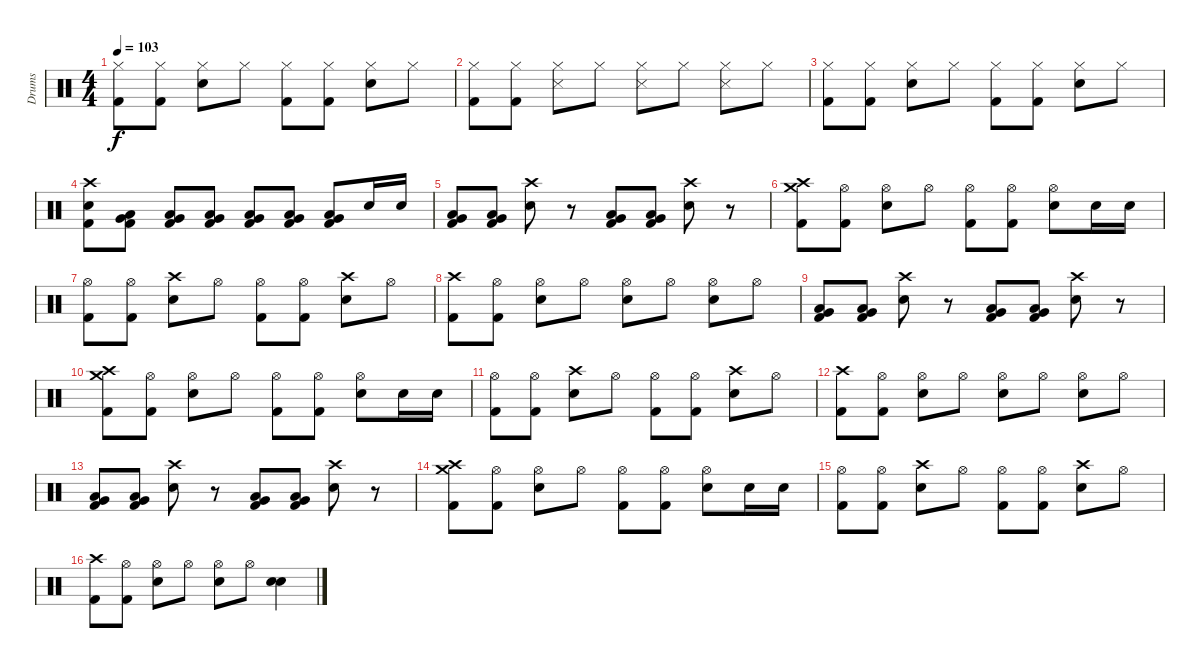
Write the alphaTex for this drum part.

\track ("Drums" "Drums") {instrument percussion}
\staff {score}
\articulation defaults
\ts (4 4)
\tempo 103
\clef neutral
\ks c
("Hi-Hat (closed)" "Kick (hit) 2").8{dy f} ("Hi-Hat (closed)" "Kick (hit) 2").8 ("Hi-Hat (closed)" "Snare (hit) 2").8 "Hi-Hat (closed)".8 ("Hi-Hat (closed)" "Kick (hit) 2").8 ("Hi-Hat (closed)" "Kick (hit) 2").8 ("Hi-Hat (closed)" "Snare (hit) 2").8 "Hi-Hat (closed)".8 |
("Hi-Hat (closed)" "Kick (hit) 2").8 ("Hi-Hat (closed)" "Kick (hit) 2").8 ("Hi-Hat (closed)" "Snare (side stick) 3").8 "Hi-Hat (closed)".8 ("Hi-Hat (closed)" "Snare (side stick) 3").8 "Hi-Hat (closed)".8 ("Hi-Hat (closed)" "Snare (side stick) 3").8 "Hi-Hat (closed)".8 |
("Hi-Hat (closed)" "Kick (hit) 2").8 ("Hi-Hat (closed)" "Kick (hit) 2").8 ("Hi-Hat (closed)" "Snare (hit) 2").8 "Hi-Hat (closed)".8 ("Hi-Hat (closed)" "Kick (hit) 2").8 ("Hi-Hat (closed)" "Kick (hit) 2").8 ("Hi-Hat (closed)" "Snare (hit) 2").8 "Hi-Hat (closed)".8 |
("Crash high (hit)" "Snare (hit) 2" "Kick (hit) 2").8 ("Low Tom (hit)" "Very Low Tom (hit)" "Kick (hit) 2").8 ("Low Tom (hit)" "Very Low Tom (hit)" "Kick (hit) 2").8 ("Low Tom (hit)" "Very Low Tom (hit)" "Kick (hit) 2").8 ("Low Tom (hit)" "Very Low Tom (hit)" "Kick (hit) 2").8 ("Low Tom (hit)" "Very Low Tom (hit)" "Kick (hit) 2").8 ("Low Tom (hit)" "Very Low Tom (hit)" "Kick (hit) 2").8 "Snare (hit) 2".16 "Snare (hit) 2".16 |
("Low Tom (hit)" "Very Low Tom (hit)" "Kick (hit) 2").8 ("Low Tom (hit)" "Very Low Tom (hit)" "Kick (hit) 2").8 ("Crash high (hit)" "Snare (hit) 2").8 r.8 ("Low Tom (hit)" "Very Low Tom (hit)" "Kick (hit) 2").8 ("Low Tom (hit)" "Very Low Tom (hit)" "Kick (hit) 2").8 ("Crash high (hit)" "Snare (hit) 2").8 r.8 |
("Crash medium (hit)" "Crash high (hit)" "Kick (hit) 2").8 ("Hi-Hat (open)" "Kick (hit) 2").8 ("Hi-Hat (open)" "Snare (hit) 2").8 "Hi-Hat (open)".8 ("Hi-Hat (open)" "Kick (hit) 2").8 ("Hi-Hat (open)" "Kick (hit) 2").8 ("Hi-Hat (open)" "Snare (hit) 2").8 "Snare (hit) 2".16 "Snare (hit) 2".16 |
("Hi-Hat (open)" "Kick (hit) 2").8 ("Hi-Hat (open)" "Kick (hit) 2").8 ("Crash high (hit)" "Snare (hit) 2").8 "Hi-Hat (open)".8 ("Hi-Hat (open)" "Kick (hit) 2").8 ("Hi-Hat (open)" "Kick (hit) 2").8 ("Crash high (hit)" "Snare (hit) 2").8 "Hi-Hat (open)".8 |
("Crash high (hit)" "Kick (hit) 2").8 ("Hi-Hat (open)" "Kick (hit) 2").8 ("Hi-Hat (open)" "Snare (hit) 2").8 "Hi-Hat (open)".8 ("Hi-Hat (open)" "Snare (hit) 2").8 "Hi-Hat (open)".8 ("Hi-Hat (open)" "Snare (hit) 2").8 "Hi-Hat (open)".8 |
("Low Tom (hit)" "Very Low Tom (hit)" "Kick (hit) 2").8 ("Low Tom (hit)" "Very Low Tom (hit)" "Kick (hit) 2").8 ("Crash high (hit)" "Snare (hit) 2").8 r.8 ("Low Tom (hit)" "Very Low Tom (hit)" "Kick (hit) 2").8 ("Low Tom (hit)" "Very Low Tom (hit)" "Kick (hit) 2").8 ("Crash high (hit)" "Snare (hit) 2").8 r.8 |
("Crash medium (hit)" "Crash high (hit)" "Kick (hit) 2").8 ("Hi-Hat (open)" "Kick (hit) 2").8 ("Hi-Hat (open)" "Snare (hit) 2").8 "Hi-Hat (open)".8 ("Hi-Hat (open)" "Kick (hit) 2").8 ("Hi-Hat (open)" "Kick (hit) 2").8 ("Hi-Hat (open)" "Snare (hit) 2").8 "Snare (hit) 2".16 "Snare (hit) 2".16 |
("Hi-Hat (open)" "Kick (hit) 2").8 ("Hi-Hat (open)" "Kick (hit) 2").8 ("Crash high (hit)" "Snare (hit) 2").8 "Hi-Hat (open)".8 ("Hi-Hat (open)" "Kick (hit) 2").8 ("Hi-Hat (open)" "Kick (hit) 2").8 ("Crash high (hit)" "Snare (hit) 2").8 "Hi-Hat (open)".8 |
("Crash high (hit)" "Kick (hit) 2").8 ("Hi-Hat (open)" "Kick (hit) 2").8 ("Hi-Hat (open)" "Snare (hit) 2").8 "Hi-Hat (open)".8 ("Hi-Hat (open)" "Snare (hit) 2").8 "Hi-Hat (open)".8 ("Hi-Hat (open)" "Snare (hit) 2").8 "Hi-Hat (open)".8 |
("Low Tom (hit)" "Very Low Tom (hit)" "Kick (hit) 2").8 ("Low Tom (hit)" "Very Low Tom (hit)" "Kick (hit) 2").8 ("Crash high (hit)" "Snare (hit) 2").8 r.8 ("Low Tom (hit)" "Very Low Tom (hit)" "Kick (hit) 2").8 ("Low Tom (hit)" "Very Low Tom (hit)" "Kick (hit) 2").8 ("Crash high (hit)" "Snare (hit) 2").8 r.8 |
("Crash medium (hit)" "Crash high (hit)" "Kick (hit) 2").8 ("Hi-Hat (open)" "Kick (hit) 2").8 ("Hi-Hat (open)" "Snare (hit) 2").8 "Hi-Hat (open)".8 ("Hi-Hat (open)" "Kick (hit) 2").8 ("Hi-Hat (open)" "Kick (hit) 2").8 ("Hi-Hat (open)" "Snare (hit) 2").8 "Snare (hit) 2".16 "Snare (hit) 2".16 |
("Hi-Hat (open)" "Kick (hit) 2").8 ("Hi-Hat (open)" "Kick (hit) 2").8 ("Crash high (hit)" "Snare (hit) 2").8 "Hi-Hat (open)".8 ("Hi-Hat (open)" "Kick (hit) 2").8 ("Hi-Hat (open)" "Kick (hit) 2").8 ("Crash high (hit)" "Snare (hit) 2").8 "Hi-Hat (open)".8 |
("Crash high (hit)" "Kick (hit) 2").8 ("Hi-Hat (open)" "Kick (hit) 2").8 ("Hi-Hat (open)" "Snare (hit) 2").8 "Hi-Hat (open)".8 ("Hi-Hat (open)" "Snare (hit) 2").8 "Hi-Hat (open)".8 ("Snare (hit) 2" "Snare (hit) 2").4
